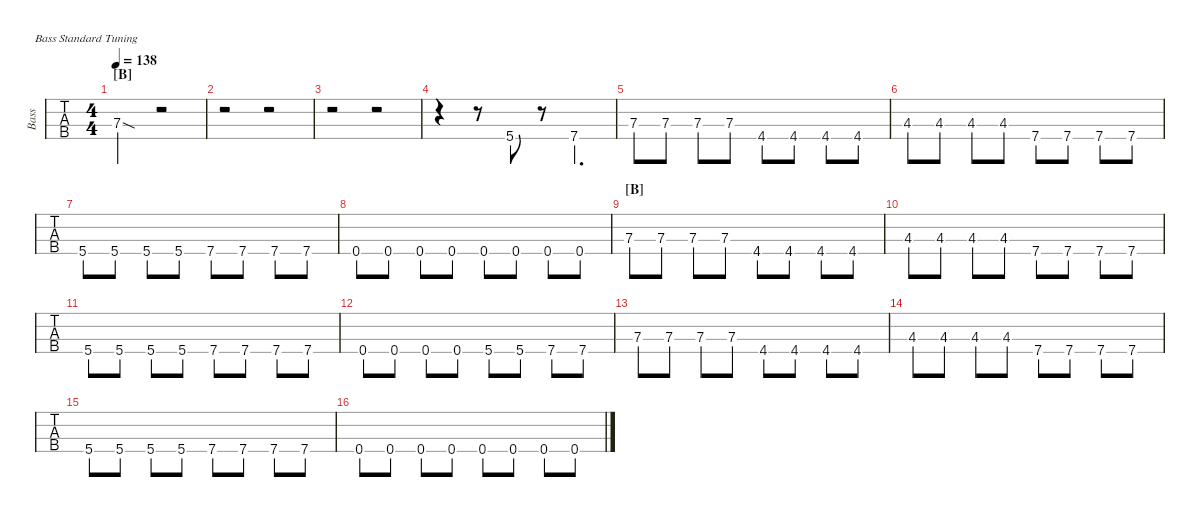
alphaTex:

\defaultSystemsLayout 4
\hideDynamics
\bracketExtendMode nobrackets
\track ("Bass" "Bass") {defaultSystemsLayout 4 instrument electricbassfinger}
\staff {tabs}
\tuning (G2 D2 A1 E1)
\ts (4 4)
\section ("B" "")
\tempo 138
\clef f4
\ks c
7.3{sod}.2{dy mf} r.2 |
r.2 r.2 |
r.2 r.2 |
r.4 r.8 5.4.8 r.8 7.4.4{d} |
7.3.8 7.3.8 7.3.8 7.3.8 4.4{acc #}.8 4.4{acc #}.8 4.4{acc #}.8 4.4{acc #}.8 |
4.3{acc #}.8 4.3{acc #}.8 4.3{acc #}.8 4.3{acc #}.8 7.4.8 7.4.8 7.4.8 7.4.8 |
5.4.8 5.4.8 5.4.8 5.4.8 7.4.8 7.4.8 7.4.8 7.4.8 |
0.4.8 0.4.8 0.4.8 0.4.8 0.4.8 0.4.8 0.4.8 0.4.8 |
\section ("B" "")
7.3.8 7.3.8 7.3.8 7.3.8 4.4{acc #}.8 4.4{acc #}.8 4.4{acc #}.8 4.4{acc #}.8 |
4.3{acc #}.8 4.3{acc #}.8 4.3{acc #}.8 4.3{acc #}.8 7.4.8 7.4.8 7.4.8 7.4.8 |
5.4.8 5.4.8 5.4.8 5.4.8 7.4.8 7.4.8 7.4.8 7.4.8 |
0.4.8 0.4.8 0.4.8 0.4.8 5.4.8 5.4.8 7.4.8 7.4.8 |
7.3.8 7.3.8 7.3.8 7.3.8 4.4{acc #}.8 4.4{acc #}.8 4.4{acc #}.8 4.4{acc #}.8 |
4.3{acc #}.8 4.3{acc #}.8 4.3{acc #}.8 4.3{acc #}.8 7.4.8 7.4.8 7.4.8 7.4.8 |
5.4.8 5.4.8 5.4.8 5.4.8 7.4.8 7.4.8 7.4.8 7.4.8 |
0.4.8 0.4.8 0.4.8 0.4.8 0.4.8 0.4.8 0.4.8 0.4.8
